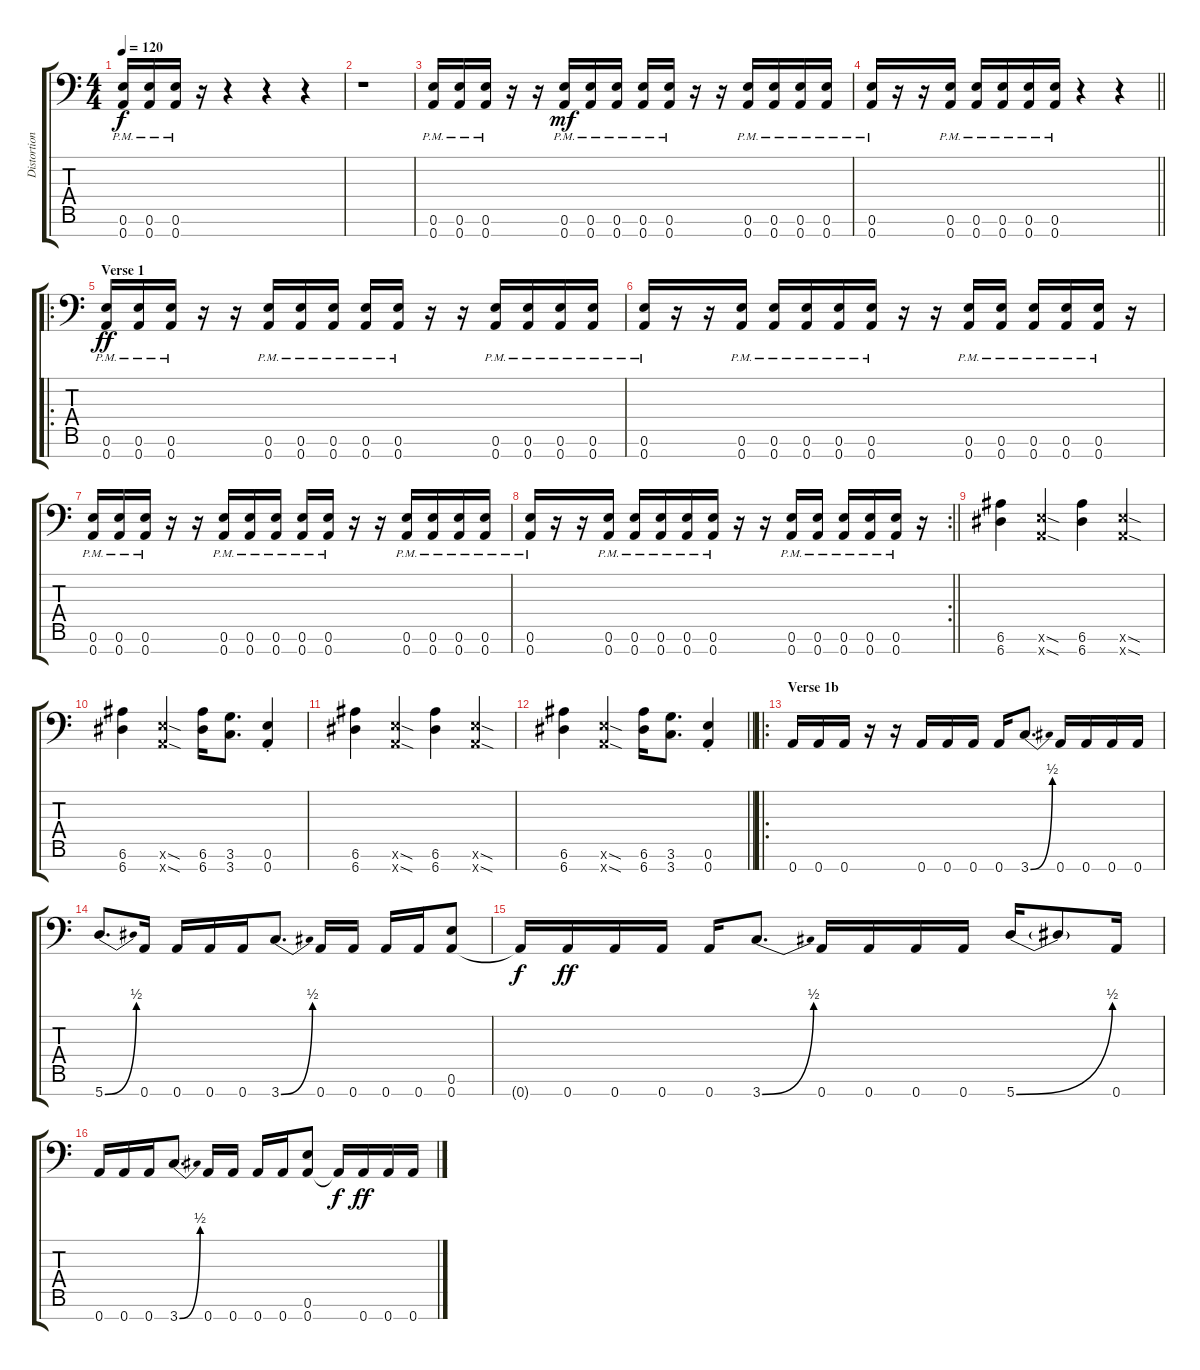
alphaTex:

\track ("Distortion I" "Distortion") {instrument distortionguitar}
\staff {score tabs}
\tuning (E4 B3 G3 D3 A2 E2 A1) {hide}
\ts (4 4)
\tempo 120
\clef f4
\ks c
(0.6{pm} 0.7{pm}).16{dy f} (0.6{pm} 0.7{pm}).16 (0.6{pm} 0.7{pm}).16 r.16 r.4 r.4 r.4 |
r.1 |
(0.6{pm} 0.7{pm}).16 (0.6{pm} 0.7{pm}).16 (0.6{pm} 0.7{pm}).16 r.16 r.16 (0.6{pm} 0.7{pm}).16{dy mf} (0.6{pm} 0.7{pm}).16 (0.6{pm} 0.7{pm}).16 (0.6{pm} 0.7{pm}).16 (0.6{pm} 0.7{pm}).16 r.16 r.16 (0.6{pm} 0.7{pm}).16 (0.6{pm} 0.7{pm}).16 (0.6{pm} 0.7{pm}).16 (0.6{pm} 0.7{pm}).16 |
\barLineRight lightlight
(0.6{pm} 0.7{pm}).16 r.16 r.16 (0.6{pm} 0.7{pm}).16 (0.6{pm} 0.7{pm}).16 (0.6{pm} 0.7{pm}).16 (0.6{pm} 0.7{pm}).16 (0.6{pm} 0.7{pm}).16 r.4 r.4 |
\ro
\section ("" "Verse 1")
(0.6{pm} 0.7{pm}).16{dy ff} (0.6{pm} 0.7{pm}).16 (0.6{pm} 0.7{pm}).16 r.16 r.16 (0.6{pm} 0.7{pm}).16 (0.6{pm} 0.7{pm}).16 (0.6{pm} 0.7{pm}).16 (0.6{pm} 0.7{pm}).16 (0.6{pm} 0.7{pm}).16 r.16 r.16 (0.6{pm} 0.7{pm}).16 (0.6{pm} 0.7{pm}).16 (0.6{pm} 0.7{pm}).16 (0.6{pm} 0.7{pm}).16 |
(0.6{pm} 0.7{pm}).16 r.16 r.16 (0.6{pm} 0.7{pm}).16 (0.6{pm} 0.7{pm}).16 (0.6{pm} 0.7{pm}).16 (0.6{pm} 0.7{pm}).16 (0.6{pm} 0.7{pm}).16 r.16 r.16 (0.6{pm} 0.7{pm}).16 (0.6{pm} 0.7{pm}).16 (0.6{pm} 0.7{pm}).16 (0.6{pm} 0.7{pm}).16 (0.6{pm} 0.7{pm}).16 r.16 |
(0.6{pm} 0.7{pm}).16 (0.6{pm} 0.7{pm}).16 (0.6{pm} 0.7{pm}).16 r.16 r.16 (0.6{pm} 0.7{pm}).16 (0.6{pm} 0.7{pm}).16 (0.6{pm} 0.7{pm}).16 (0.6{pm} 0.7{pm}).16 (0.6{pm} 0.7{pm}).16 r.16 r.16 (0.6{pm} 0.7{pm}).16 (0.6{pm} 0.7{pm}).16 (0.6{pm} 0.7{pm}).16 (0.6{pm} 0.7{pm}).16 |
\rc 2
\barLineRight lightlight
(0.6{pm} 0.7{pm}).16 r.16 r.16 (0.6{pm} 0.7{pm}).16 (0.6{pm} 0.7{pm}).16 (0.6{pm} 0.7{pm}).16 (0.6{pm} 0.7{pm}).16 (0.6{pm} 0.7{pm}).16 r.16 r.16 (0.6{pm} 0.7{pm}).16 (0.6{pm} 0.7{pm}).16 (0.6{pm} 0.7{pm}).16 (0.6{pm} 0.7{pm}).16 (0.6{pm} 0.7{pm}).16 r.16 |
(6.6 6.7).4 (0.6{sod x} 0.7{sod x}).4 (6.6 6.7).4 (0.6{sod x} 0.7{sod x}).4 |
(6.6 6.7).4 (0.6{sod x} 0.7{sod x}).4 (6.6 6.7).16 (3.6 3.7).8{d} (0.6{st} 0.7{st}).4 |
(6.6 6.7).4 (0.6{sod x} 0.7{sod x}).4 (6.6 6.7).4 (0.6{sod x} 0.7{sod x}).4 |
\barLineRight lightlight
(6.6 6.7).4 (0.6{sod x} 0.7{sod x}).4 (6.6 6.7).16 (3.6 3.7).8{d} (0.6{st} 0.7{st}).4 |
\ro
\section ("" "Verse 1b")
0.7.16 0.7.16 0.7.16 r.16 r.16 0.7.16 0.7.16 0.7.16 0.7.16 3.7{be (bend 0 0 60 2)}.8{d} 0.7.16 0.7.16 0.7.16 0.7.16 |
5.7{be (bend 0 0 60 2)}.8{d} 0.7.16 0.7.16 0.7.16 0.7.16 3.7{be (bend 0 0 60 2)}.8{d} 0.7.16 0.7.16 0.7.16 0.7.16 (0.6 0.7).8 |
0.7{t}.16{dy f} 0.7.16{dy ff} 0.7.16 0.7.16 0.7.16 3.7{be (bend 0 0 60 2)}.8{d} 0.7.16 0.7.16 0.7.16 0.7.16 5.7{be (bend 0 0 60 2)}.16 5.7{t}.8 0.7.16 |
0.7.16 0.7.16 0.7.16 3.7{be (bend 0 0 60 2)}.8{d} 0.7.16 0.7.16 0.7.16 0.7.16 (0.6 0.7).8 0.7{t}.16{dy f} 0.7.16{dy ff} 0.7.16 0.7.16
